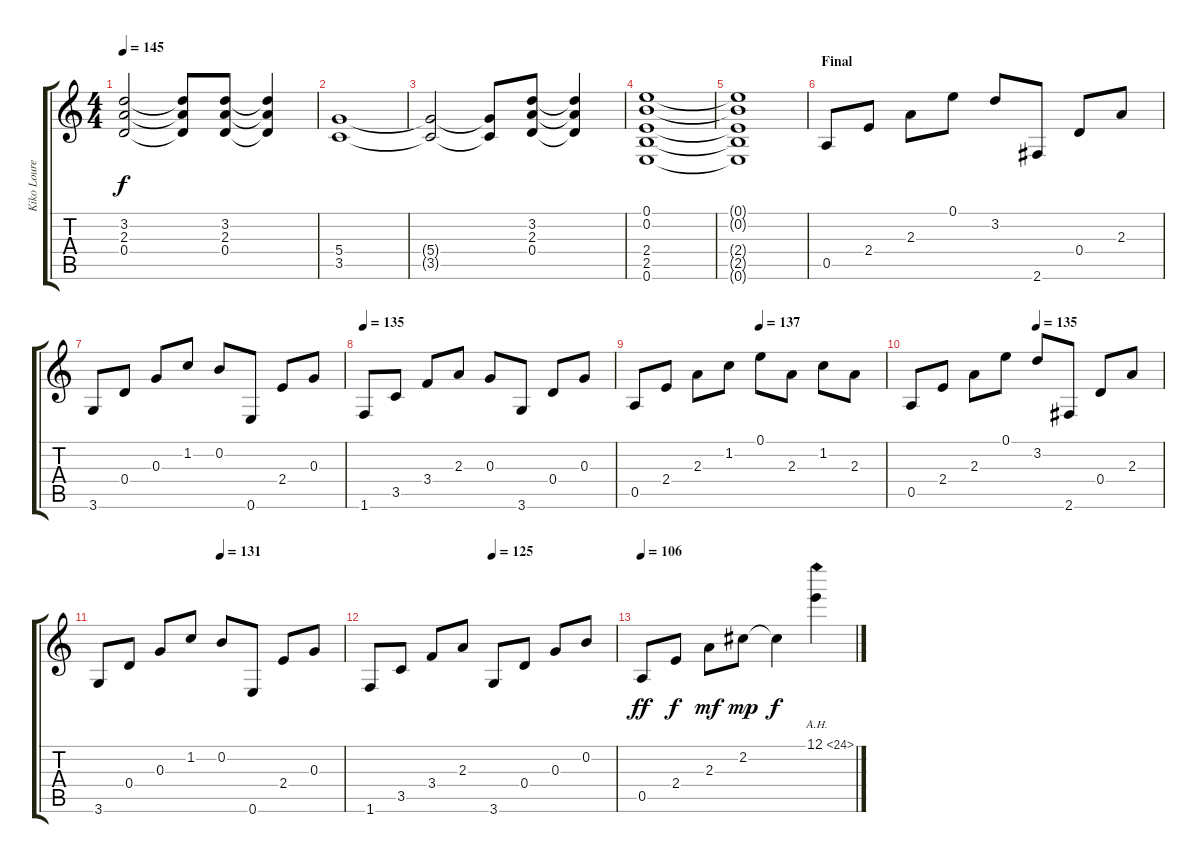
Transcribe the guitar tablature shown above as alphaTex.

\track ("Kiko Loureiro" "Kiko Loure") {instrument electricguitarclean}
\staff {score tabs}
\tuning (E4 B3 G3 D3 A2 E2) {hide}
\ts (4 4)
\tempo 145
\clef g2
\ks c
(3.2{t} 2.3{t} 0.4{t}).2{dy f} (3.2{t} 2.3{t} 0.4{t}).8 (3.2 2.3 0.4).8 (3.2{t} 2.3{t} 0.4{t}).4 |
(5.4 3.5).1 |
(5.4{t} 3.5{t}).2 (5.4{t} 3.5{t}).8 (3.2 2.3 0.4).8 (3.2{t} 2.3{t} 0.4{t}).4 |
(0.1 0.2 2.4 2.5 0.6).1 |
(0.1{t} 0.2{t} 2.4{t} 2.5{t} 0.6{t}).1 |
\section ("" "Final")
0.5.8{instrument electricguitarclean} 2.4.8 2.3.8 0.1.8 3.2.8 2.6.8 0.4.8 2.3.8 |
3.6.8 0.4.8 0.3.8 1.2.8 0.2.8 0.6.8 2.4.8 0.3.8 |
\tempo 135
1.6.8 3.5.8 3.4.8 2.3.8 0.3.8 3.6.8 0.4.8 0.3.8 |
\tempo (137 0.5)
0.5.8 2.4.8 2.3.8 1.2.8 0.1.8 2.3.8 1.2.8 2.3.8 |
\tempo (135 0.5)
0.5.8 2.4.8 2.3.8 0.1.8 3.2.8 2.6.8 0.4.8 2.3.8 |
\tempo (131 0.5)
3.6.8 0.4.8 0.3.8 1.2.8 0.2.8 0.6.8 2.4.8 0.3.8 |
\tempo (125 0.5)
1.6.8 3.5.8 3.4.8 2.3.8 3.6.8{volume 7} 0.4.8 0.3.8 0.2.8 |
\tempo 106
0.5.8{dy ff} 2.4.8{dy f} 2.3.8{dy mf} 2.2.8{dy mp} 2.2{t}.4{dy f} 12.1{ah 12}.4
